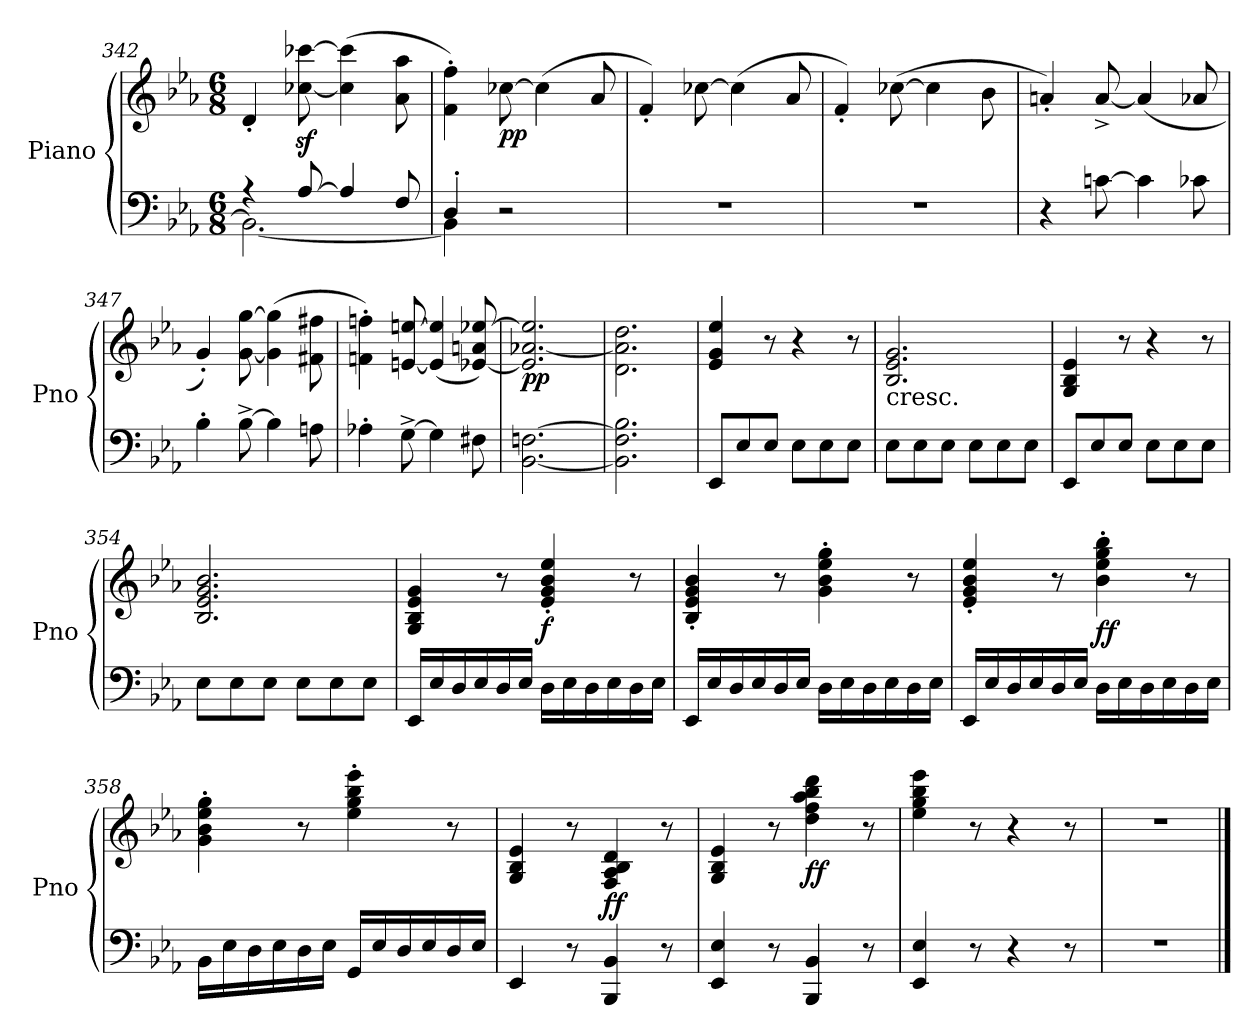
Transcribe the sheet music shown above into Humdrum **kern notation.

**kern	**kern	**dynam
*part1	*part1	*part1
*staff2	*staff1	*staff1/2
*I"Piano	*	*
*I'Pno	*	*
*clefF4	*clefG2	*
*k[b-e-a-]	*k[b-e-a-]	*
*E-:	*E-:	*
*M6/8	*M6/8	*
=342	=342	=342
*^	*	*
4rA	2.BB-\_	4d'/	.
[8A-/	.	[8cc-X\z< [8ccc-X\z<	.
4A-/]	.	(>4cc-\] 4ccc-\]	.
8F/	.	8a-\ 8aa-\	.
=343	=343	=343	=343
4D'/	4BB-\]	4f\' 4ff\')	.
!	!	!	!LO:DY:b
2r	2ryy	[8cc-X\	pp
.	.	(>4cc-\]	.
.	.	8a-/	.
*v	*v	*	*
=344	=344	=344
2.r	4f'/)	.
.	[8cc-X\	.
.	(>4cc-\]	.
.	8a-/	.
!!LO:PB:g=z
=345	=345	=345
2.r	4f'/)	.
.	(>[8cc-X\	.
.	4cc-\]	.
.	8b-\	.
=346	=346	=346
4r	4an'/)	.
[8cn\	[8a^/	.
4c\]	(<4a/]	.
8c-X\	8a-X/	.
=347	=347	=347
4B-'\	4g'/)	.
[8B-^\	[8g\ [8gg\	.
4B-\]	(>4g\] 4gg\]	.
8An\	8f#X\ 8ff#X\	.
=348	=348	=348
4A-X'\	4fn\' 4ffn\')	.
[8G^\	[8en/ [8een/	.
4G\]	(<4e/] 4ee/]	.
8F#X\	[8e-X/ 8an/ [8ee-X/)	.
=349	=349	=349
!	!	!LO:DY:b
[2.BB-\ [2.Fn\	2.e-/] [2.a-X/ 2.ee-/]	pp
=350	=350	=350
2.BB-\] 2.F\] 2.B-\	2.d\ 2.a-\] 2.dd\	.
=351	=351	=351
8EE-/L	4e-/ 4g/ 4ee-/	.
8E-/	.	.
8E-/J	8r	.
8E-\L	4r	.
8E-\	.	.
8E-\J	8r	.
=352	=352	=352
!	!LO:TX:b:t=cresc.	!
8E-\L	2.B-/ 2.e-/ 2.g/	.
8E-\	.	.
8E-\J	.	.
8E-\L	.	.
8E-\	.	.
8E-\J	.	.
!!LO:LB:g=z
=353	=353	=353
8EE-/L	4G/ 4B-/ 4e-/	.
8E-/	.	.
8E-/J	8r	.
8E-\L	4r	.
8E-\	.	.
8E-\J	8r	.
=354	=354	=354
8E-\L	2.B-/ 2.e-/ 2.g/ 2.b-/	.
8E-\	.	.
8E-\J	.	.
8E-\L	.	.
8E-\	.	.
8E-\J	.	.
=355	=355	=355
16EE-/LL	4G/ 4B-/ 4e-/ 4g/	.
16E-/	.	.
16D/	.	.
16E-/	.	.
16D/	8r	.
16E-/JJ	.	.
!	!	!LO:DY:b
16D\LL	4e-/' 4g/' 4b-/' 4ee-/'	f
16E-\	.	.
16D\	.	.
16E-\	.	.
16D\	8r	.
16E-\JJ	.	.
=356	=356	=356
16EE-/LL	4B-/' 4e-/' 4g/' 4b-/'	.
16E-/	.	.
16D/	.	.
16E-/	.	.
16D/	8r	.
16E-/JJ	.	.
16D\LL	4g\' 4b-\' 4ee-\' 4gg\'	.
16E-\	.	.
16D\	.	.
16E-\	.	.
16D\	8r	.
16E-\JJ	.	.
!!LO:LB:g=z
=357	=357	=357
16EE-/LL	4e-/' 4g/' 4b-/' 4ee-/'	.
16E-/	.	.
16D/	.	.
16E-/	.	.
16D/	8r	.
16E-/JJ	.	.
!	!	!LO:DY:b
16D\LL	4b-\' 4ee-\' 4gg\' 4bb-\'	ff
16E-\	.	.
16D\	.	.
16E-\	.	.
16D\	8r	.
16E-\JJ	.	.
=358	=358	=358
16BB-\LL	4g\' 4b-\' 4ee-\' 4gg\'	.
16E-\	.	.
16D\	.	.
16E-\	.	.
16D\	8r	.
16E-\JJ	.	.
16GG/LL	4ee-\' 4gg\' 4bb-\' 4eee-\'	.
16E-/	.	.
16D/	.	.
16E-/	.	.
16D/	8r	.
16E-/JJ	.	.
=359	=359	=359
4EE-/	4G/ 4B-/ 4e-/	.
8r	8r	.
!	!	!LO:DY:b
4BBB-/ 4BB-/	4F/ 4A-/ 4B-/ 4d/	ff
8r	8r	.
=360	=360	=360
4EE-/ 4E-/	4G/ 4B-/ 4e-/	.
8r	8r	.
!	!	!LO:DY:b
4BBB-/ 4BB-/	4dd\ 4ff\ 4aa-\ 4bb-\ 4ddd\	ff
8r	8r	.
=361	=361	=361
4EE-/ 4E-/	4ee-\ 4gg\ 4bb-\ 4eee-\	.
8r	8r	.
4r	4r	.
8r	8r	.
=362	=362	=362
2.r	2.r	.
==	==	==
*-	*-	*-
